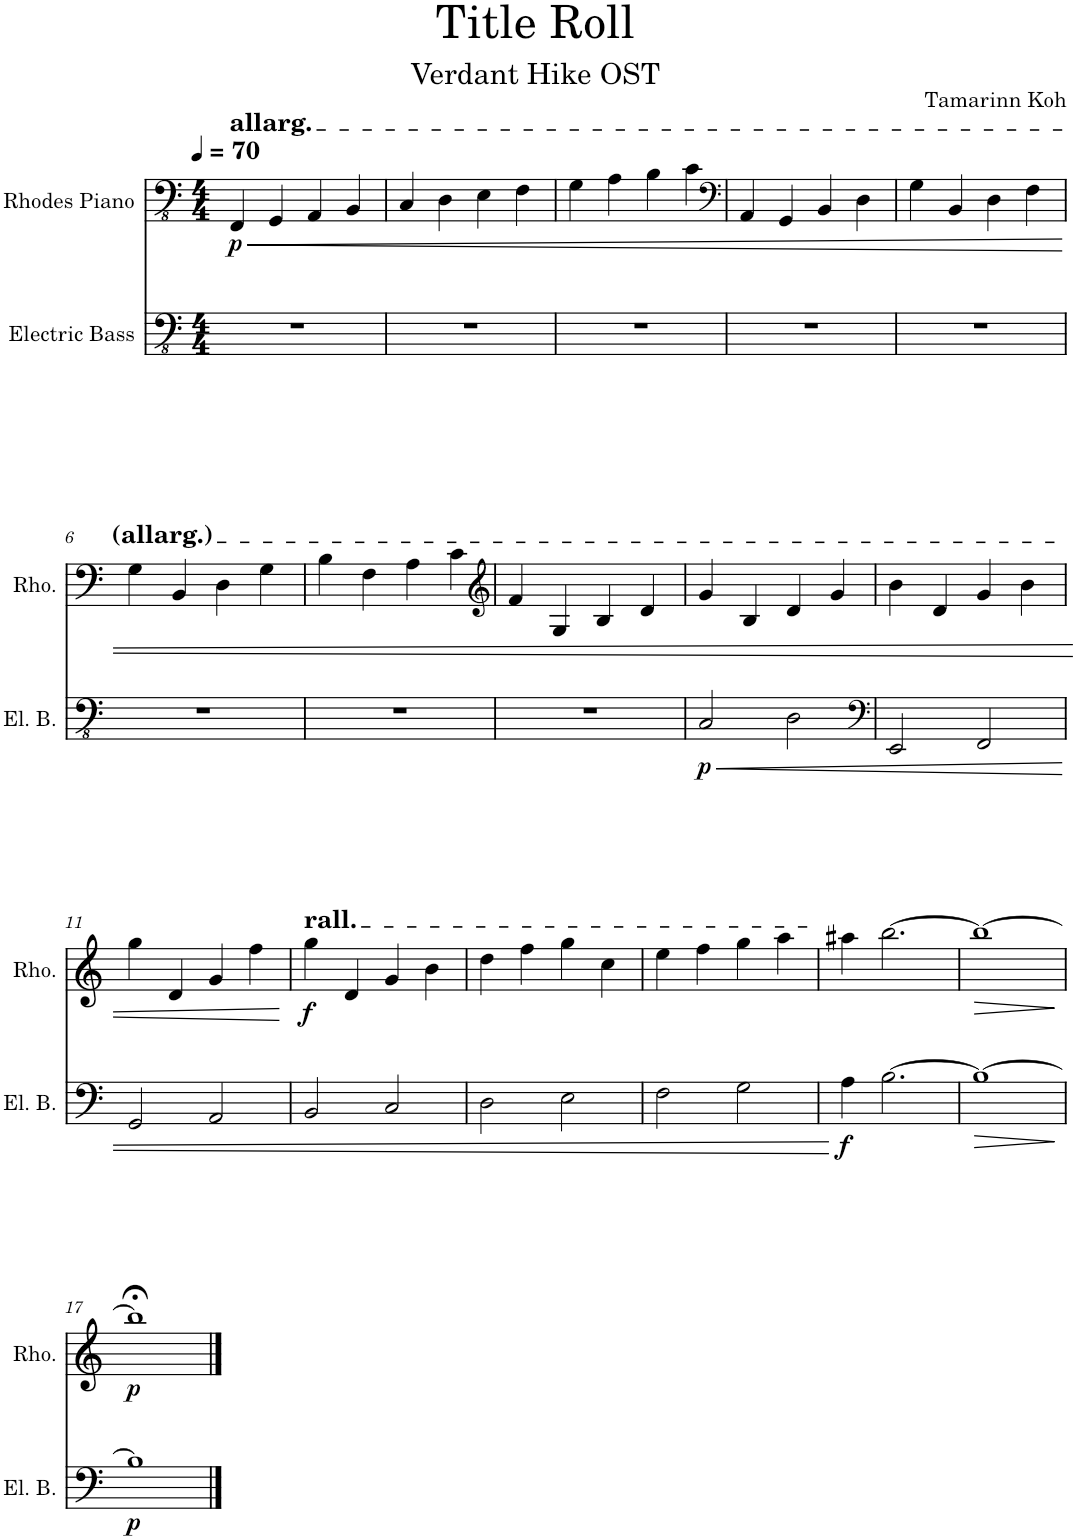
**kern	**dynam	**kern	**dynam
*part2	*part2	*part1	*part1
*staff2	*staff2	*staff1	*staff1
*I"Electric Bass	*	*I"Rhodes Piano	*
*I'El. B.	*	*I'Rho.	*
*clefFv4	*	*clefFv4	*
*Trd7c12	*	*	*
*k[]	*	*k[]	*
*M4/4	*	*M4/4	*
*MM70	*	*MM70	*
=1	=1	=1	=1
!	!	!LO:TX:a:t=allarg.	!
!	!	!	!LO:DY:b
1r	.	4FFF/	p
!	!	!	!LO:HP:b
.	.	4GGG/	<
.	.	4AAA/	.
.	.	4BBB/	.
=2	=2	=2	=2
1r	.	4CC/	.
.	.	4DD\	.
.	.	4EE\	.
.	.	4FF\	.
=3	=3	=3	=3
1r	.	4GG\	.
.	.	4AA\	.
.	.	4BB\	.
.	.	4C\	.
=4	=4	=4	=4
*	*	*clefF4	*
1r	.	4AA/	.
.	.	4GG/	.
.	.	4BB/	.
.	.	4D\	.
=5	=5	=5	=5
1r	.	4G\	.
.	.	4BB/	.
.	.	4D\	.
.	.	4F\	.
!!LO:LB:g=z
=6	=6	=6	=6
1r	.	4G\	.
.	.	4BB/	.
.	.	4D\	.
.	.	4G\	.
=7	=7	=7	=7
1r	.	4B\	.
.	.	4F\	.
.	.	4A\	.
.	.	4c\	.
=8	=8	=8	=8
*	*	*clefG2	*
1r	.	4f/	.
.	.	4G/	.
.	.	4B/	.
.	.	4d/	.
=9	=9	=9	=9
!	!LO:HP:b	!	!
!	!LO:DY:n=1:b	!	!
2CC/	< p	4g/	.
.	.	4B/	.
2DD\	.	4d/	.
.	.	4g/	.
=10	=10	=10	=10
*clefF4	*	*	*
2EE/	.	4b\	.
.	.	4d/	.
2FF/	.	4g/	.
.	.	4b\	.
!!LO:LB:g=z
=11	=11	=11	=11
2GG/	.	4gg\	.
.	.	4d/	.
2AA/	.	4g/	.
.	.	4ff\	.
.	.	.	[
=12	=12	=12	=12
!	!	!LO:TX:a:t=rall.	!
!	!	!	!LO:DY:b
2BB/	.	4gg\	f
.	.	4d/	.
2C/	.	4g/	.
.	.	4b\	.
=13	=13	=13	=13
2D\	.	4dd\	.
.	.	4ff\	.
2E\	.	4gg\	.
.	.	4cc\	.
=14	=14	=14	=14
2F\	.	4ee\	.
.	.	4ff\	.
2G\	.	4gg\	.
.	.	4aa\	.
.	[	.	.
=15	=15	=15	=15
!	!LO:DY:b	!	!
4A\	f	4aa#X\	.
[2.B\	.	[2.bb\	.
=16	=16	=16	=16
!	!LO:HP:b	!	!LO:HP:b
1B_	>	1bb_	>
.	]	.	]
!!LO:LB:g=z
=17	=17	=17	=17
!	!LO:DY:b	!	!LO:DY:b
1B]	p	1bb;<]	p
==	==	==	==
*-	*-	*-	*-
